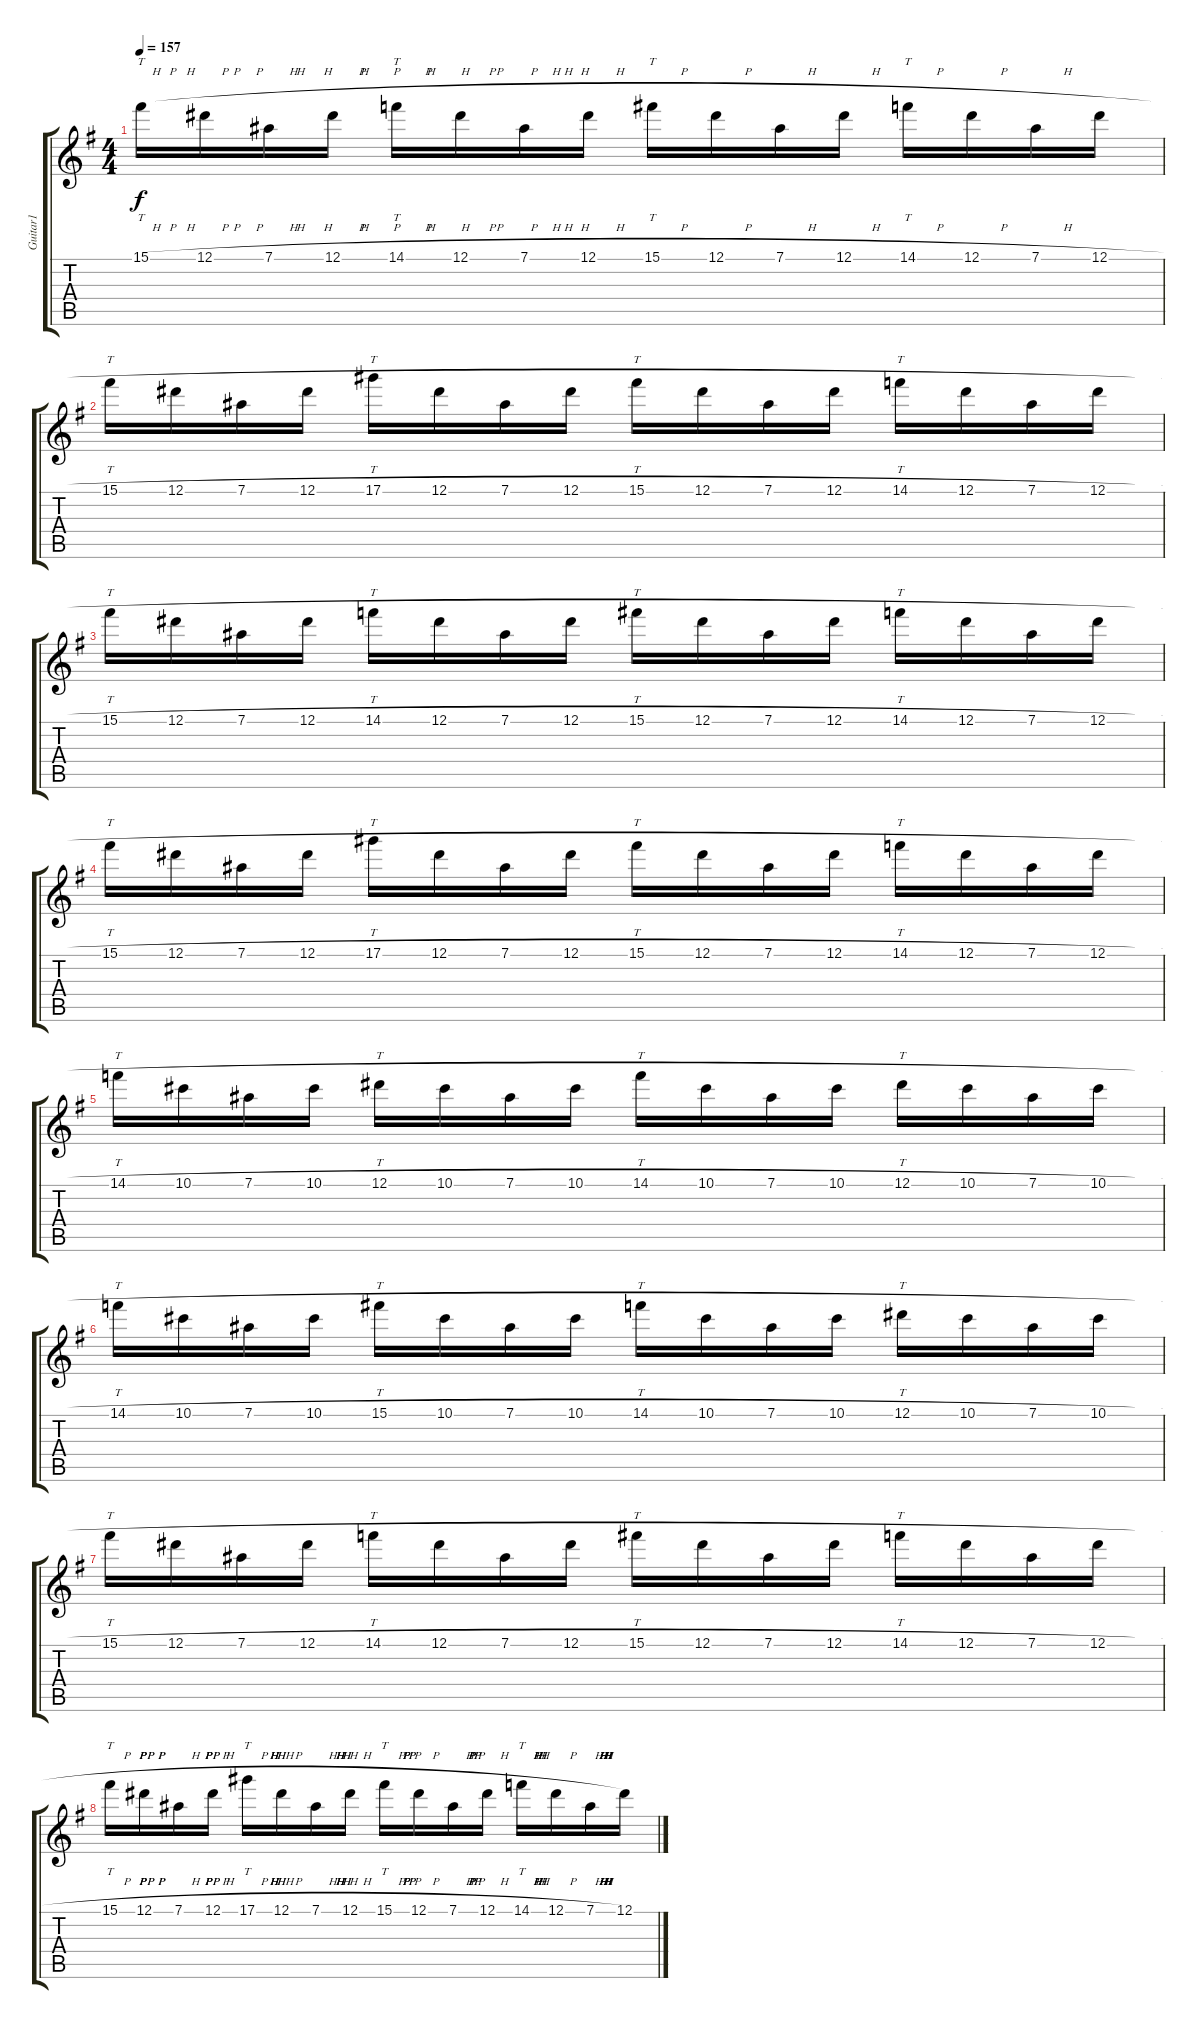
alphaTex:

\track ("Guitar1" "Guitar1") {instrument distortionguitar}
\staff {score tabs}
\tuning (Eb4 Bb3 Gb3 Db3 Ab2 Eb2) {hide}
\ts (4 4)
\tempo 157
\clef g2
\ks eminor
15.1{h}.16{tt dy f} 12.1{h}.16 7.1{h}.16 12.1{h}.16 14.1{h}.16{tt} 12.1{h}.16 7.1{h}.16 12.1{h}.16 15.1{h}.16{tt} 12.1{h}.16 7.1{h}.16 12.1{h}.16 14.1{h}.16{tt} 12.1{h}.16 7.1{h}.16 12.1{h}.16 |
15.1{h}.16{tt} 12.1{h}.16 7.1{h}.16 12.1{h}.16 17.1{h}.16{tt} 12.1{h}.16 7.1{h}.16 12.1{h}.16 15.1{h}.16{tt} 12.1{h}.16 7.1{h}.16 12.1{h}.16 14.1{h}.16{tt} 12.1{h}.16 7.1{h}.16 12.1{h}.16 |
15.1{h}.16{tt} 12.1{h}.16 7.1{h}.16 12.1{h}.16 14.1{h}.16{tt} 12.1{h}.16 7.1{h}.16 12.1{h}.16 15.1{h}.16{tt} 12.1{h}.16 7.1{h}.16 12.1{h}.16 14.1{h}.16{tt} 12.1{h}.16 7.1{h}.16 12.1{h}.16 |
15.1{h}.16{tt} 12.1{h}.16 7.1{h}.16 12.1{h}.16 17.1{h}.16{tt} 12.1{h}.16 7.1{h}.16 12.1{h}.16 15.1{h}.16{tt} 12.1{h}.16 7.1{h}.16 12.1{h}.16 14.1{h}.16{tt} 12.1{h}.16 7.1{h}.16 12.1{h}.16 |
14.1{h}.16{tt} 10.1{h}.16 7.1{h}.16 10.1{h}.16 12.1{h}.16{tt} 10.1{h}.16 7.1{h}.16 10.1{h}.16 14.1{h}.16{tt} 10.1{h}.16 7.1{h}.16 10.1{h}.16 12.1{h}.16{tt} 10.1{h}.16 7.1{h}.16 10.1{h}.16 |
14.1{h}.16{tt} 10.1{h}.16 7.1{h}.16 10.1{h}.16 15.1{h}.16{tt} 10.1{h}.16 7.1{h}.16 10.1{h}.16 14.1{h}.16{tt} 10.1{h}.16 7.1{h}.16 10.1{h}.16 12.1{h}.16{tt} 10.1{h}.16 7.1{h}.16 10.1{h}.16 |
15.1{h}.16{tt} 12.1{h}.16 7.1{h}.16 12.1{h}.16 14.1{h}.16{tt} 12.1{h}.16 7.1{h}.16 12.1{h}.16 15.1{h}.16{tt} 12.1{h}.16 7.1{h}.16 12.1{h}.16 14.1{h}.16{tt} 12.1{h}.16 7.1{h}.16 12.1{h}.16 |
15.1{h}.16{tt} 12.1{h}.16 7.1{h}.16 12.1{h}.16 17.1{h}.16{tt} 12.1{h}.16 7.1{h}.16 12.1{h}.16 15.1{h}.16{tt} 12.1{h}.16 7.1{h}.16 12.1{h}.16 14.1{h}.16{tt} 12.1{h}.16 7.1{h}.16 12.1.16
